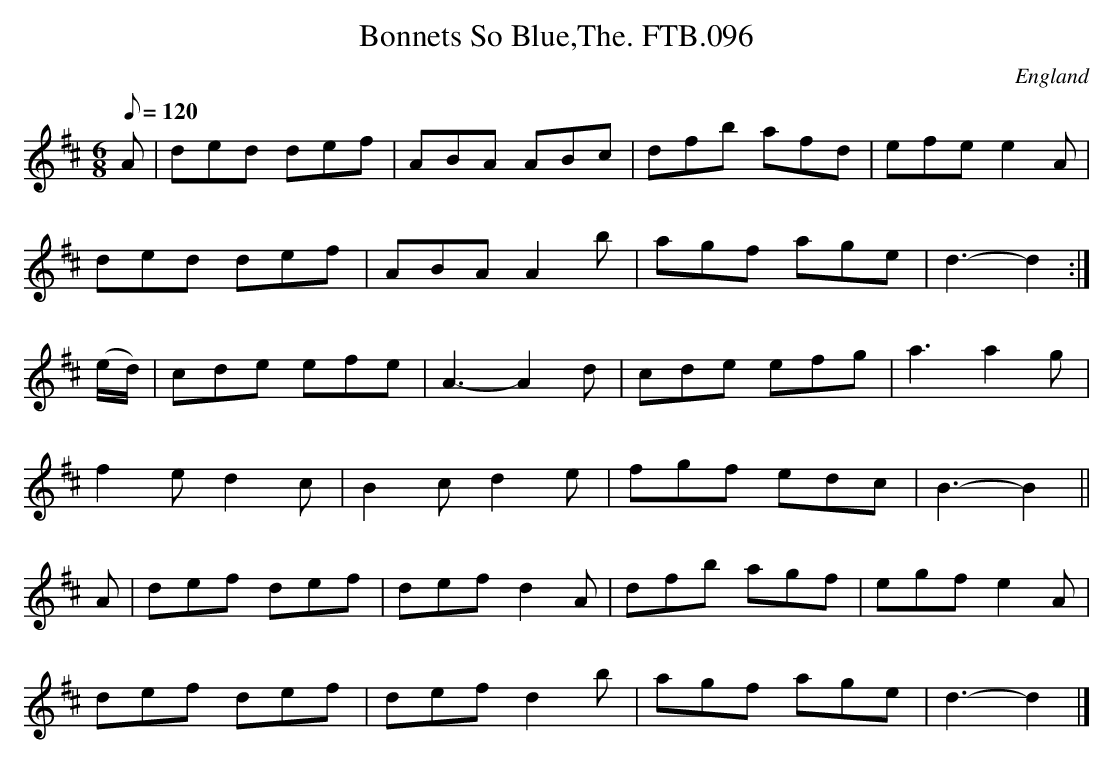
X:1
T:Bonnets So Blue,The. FTB.096
M:6/8
L:1/8
Q:120
O:England
K:D
A|ded def|ABA ABc|dfb afd|efee2A|
ded def|ABA A2b|agf age|d3-d2:|
(e/d/)|cde efe|A3-A2d|cde efg|a3a2g|
f2ed2c|B2cd2e|fgf edc|B3-B2||
A|def def|defd2A|dfb agf|egfe2A|
def def|defd2b|agf age|d3-d2|]
